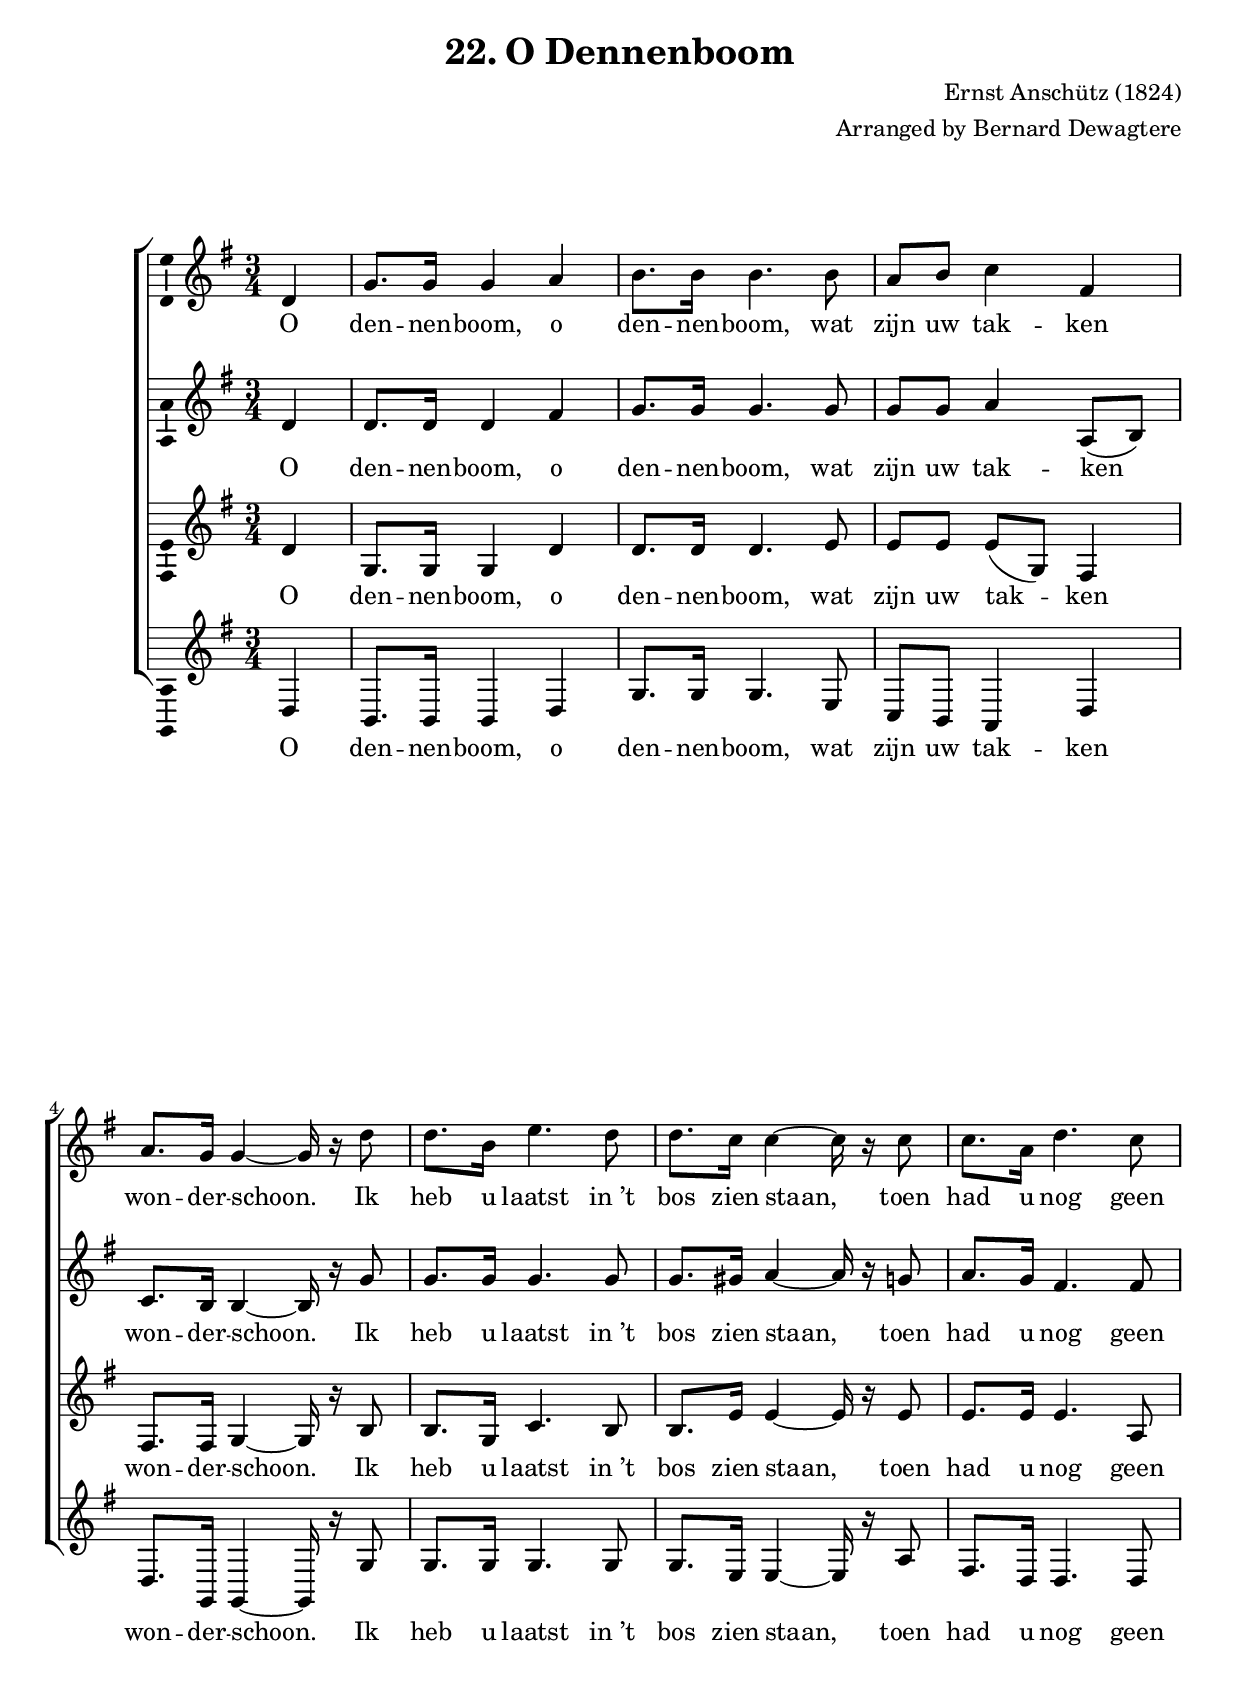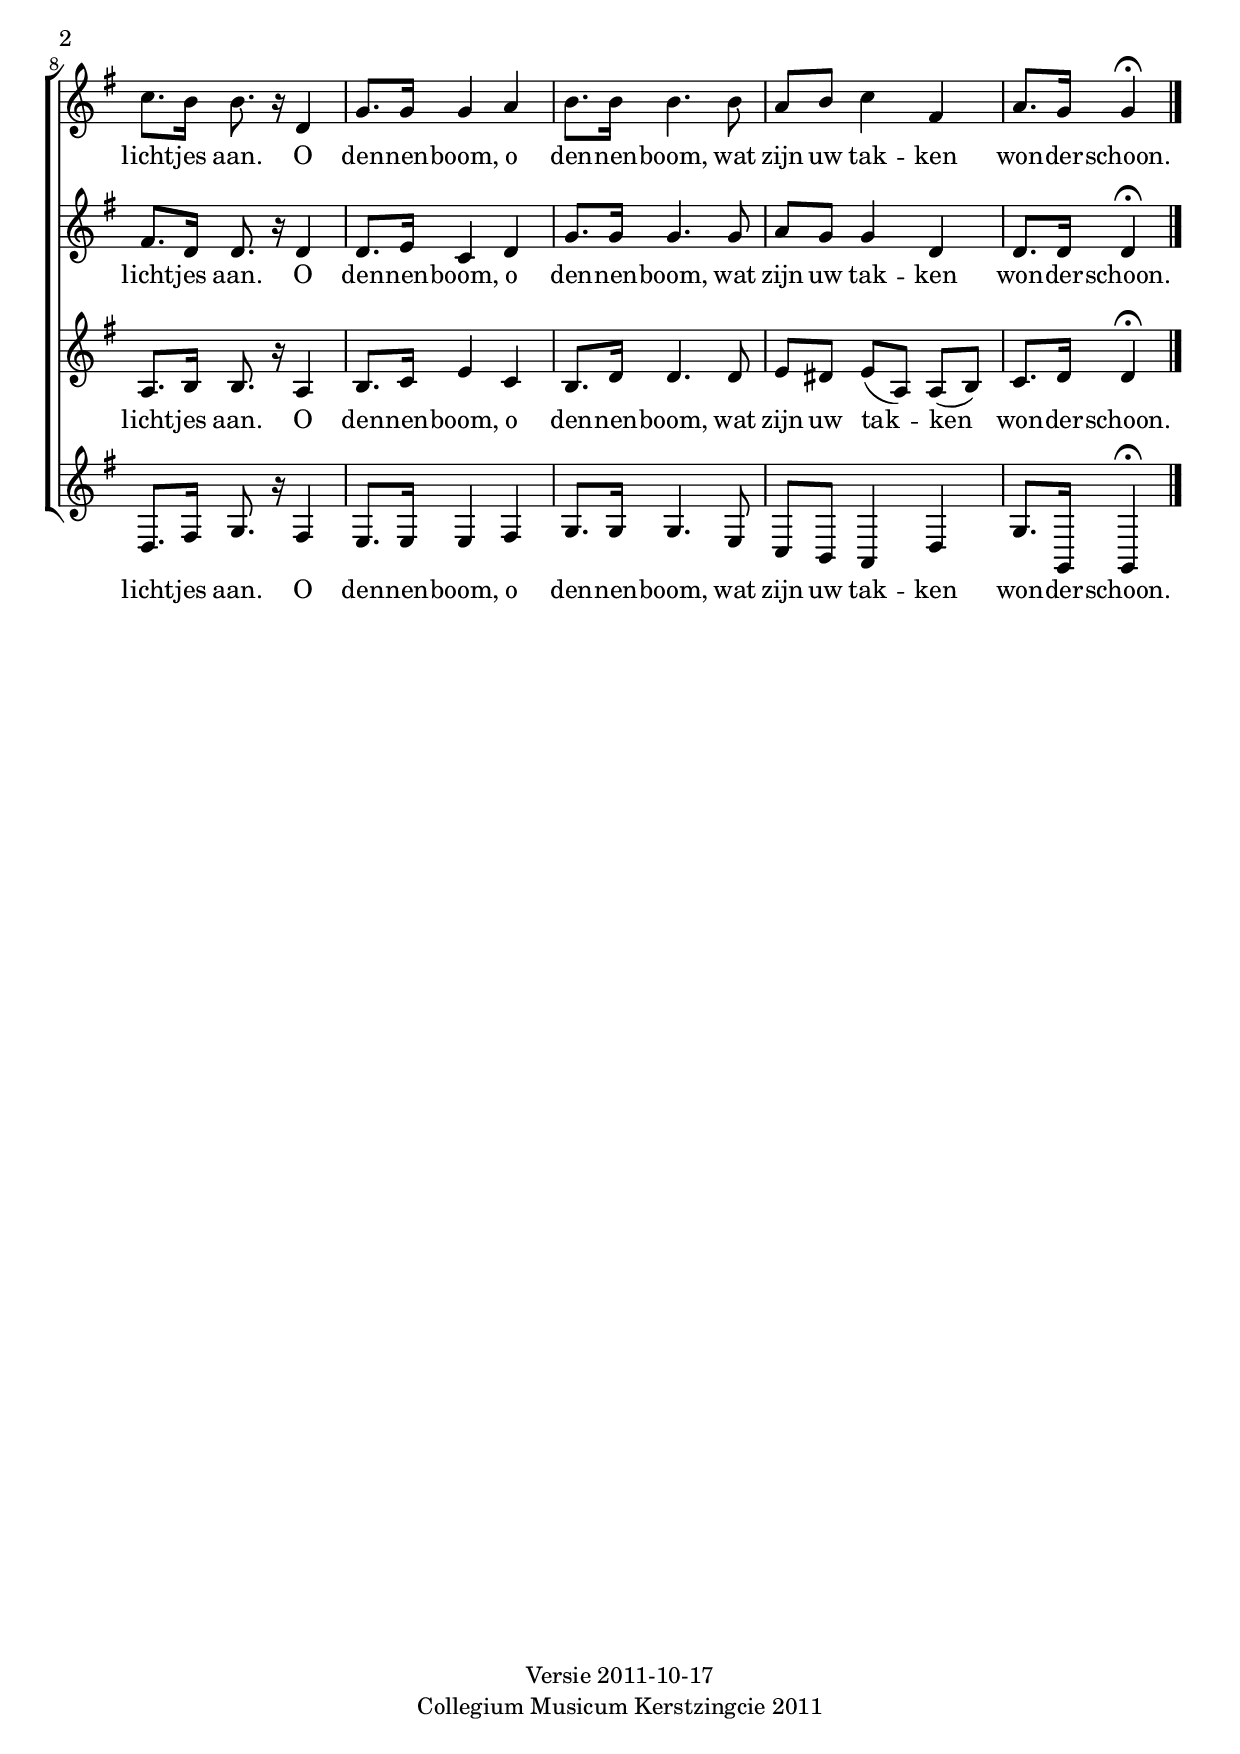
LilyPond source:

% vim: set fileformat=dos:
\version "2.12.3"

nummer = "22."

soprano = \relative c' {
  \key g \major
  \time 3/4
  \partial 4 d4
  % dennenboom, o
  g='8. g16 g4 a4 |
  % dennenboom, wat
  b8. b16 b4. b8 |
  % zijn  uw takken
  a8 b8 c4 fis,4 |
  % wonderschoon. Ik 
  a8. g16 g4 ~ g16 r16 d'8 |

  % heb u laatst in't
  d8. b16 e4. d8 |
  % bos zien staan, toen
  d8. c16 c4 ~ c16 r16 c8 |
  % had u nog geen
  c8. a16 d4. c8 |
  % lichtjes aan. O
  c8. b16 b8. r16 d,4 |

  % dennenboom, o
  g8. g16 g4 a4 |
  % dennenboom, wat
  b8. b16 b4. b8 |
  % zijn  uw takken
  a8 b8 c4 fis,4 |
  % wonderschoon
  a='8. g16 g4\fermata
  \bar "|."
}

sopranoVar = {
  \soprano
 %\alternative  {
 %  { % wonder-
 %    a='8. g16
 %    % Place Script \fermata inside TextScript 'fine'
 %    % -schoon
 %    \once \override Script #'script-priority = #-100
 %    \once \override TextScript  #'X-offset = #-0.8
 %    g8^\markup { \italic { "fine" } }\fermata r8 d4 
 %  }
 %  { 
 %    a'='4 g8 
 %    %\once \override TextScript #'X-align = ##LEFT
 %    r8^\markup { \center-align \italic { "D.C. al fine" } } \bar "||" }
 %}
}

alto = \relative c' {
  \key g \major
  \time 3/4
  % o
  % dennenboom, o
  % dennenboom, wat
  % zijn  uw takken
  % wonderschoon. Ik 
  \partial 4 d4
  d8. d16 d4 fis4 |
  g8. g16 g4. g8 |
  g8 g8 a4 a,8( b8) |
  c8. b16 b4 ~ b16 r16 g'8 |

  % heb u laatst in't
  % bos zien staan, toen
  % had u nog geen
  % lichtjes aan. O
  g8. g16 g4. g8 |
  g8. gis16 a4 ~ a16 r16 g8 |
  a8. g16 fis4. fis8 |
  fis8. d16 d8. r16 d4 |

  % dennenboom, o
  % dennenboom, wat
  % zijn  uw takken 
  % wonderschoon
  d8. e16 c4 d4 |
  g8. g16 g4. g8 |
  a8 g8 g4 d4 |
  d8. d16 d4\fermata
}


altoVar = \relative c' {
  \partial 4 r4 |
  d2(  fis4 ~ |
  fis2 f4
  e4 es2 |
  d2 ~ d16) r16 r8 |

  r4 c8( c'8 b4 ~ |
  b4 e,4.) r8 |
  
  r4 b8( b'8 a4 ~ |
  a4 d,4 c4 |
  b2 c4 |
  d4 g4 fis4 |
  e4 es2 |
  d4 ~ 
  % FIXME move fermata outside slur
  %\once \override Slur #'script-priority = #100
  %\once \override Script #'script-priority = #-100
  d4)\fermata
}

tenor = \relative c' {
  \key g \major
  \time 3/4
  % o
  % dennenboom, o
  % dennenboom, wat
  % zijn  uw takken
  % wonderschoon. Ik 
  \partial 4 d4 |
  g,8. g16 g4 d'4 |
  d8. d16 d4. e8 |
  e8[ e8] e8([ g,8)] fis4 |
  fis8. fis16 g4 ~ g16 r16 b8

  % heb u laatst in't
  % bos zien staan, toen
  % had u nog geen
  % lichtjes aan. O
  b8. g16 c4. b8 |
  b8. e16 e4 ~ e16 r16 e8 |
  e8. e16 e4. a,8 |
  a8. b16 b8. r16 a4

  % dennenboom, o
  % dennenboom, wat
  % zijn  uw takken
  % wonderschoon. Ik 
  b8. c16 e4 c4 |
  b8. d16 d4. d8 |
  e8[ dis8] e8([ a,8)] a8([ b8)] |
  c8. d16 d4\fermata
}

tenorVar = \relative c' {
  \partial 4 r4
  d2( e4 |
  fis2. |
  e2 a,4 ~ |
  a4 b4 ~ b16) r16 r8 |

  r4 g2( |
  gis4 a4.) r8 |

  r4 fis2( ~ |
  fis4 g4 fis4 |
  e2 es4 |
  d4 d'2 |
  c2 a4 ~ |
  a4 
  % move fermata outside slur
  %\once \override Slur #'script-priority = #100
  %\once \override Script #'script-priority = #-100
  b4\fermata)
}

bass = \relative c {
  \key g \major
  \time 3/4
  % o
  % dennenboom, o
  % dennenboom, wat
  % zijn  uw takken
  % wonderschoon. Ik 
  \partial 4 d4 |
  b8. b16 b4 d4 |
  g8. g16 g4. e8 |
  c8 b8 a4 d4 |
  d8. g,16 g4 ~ g16 r16 g'8 |

  % heb u laatst in't
  % bos zien staan, toen
  % had u nog geen
  % lichtjes aan. O
  g8. g16 g4. g8 |
  g8. e16 e4 ~ e16 r16 a8 |
  fis8. d16 d4. d8 |
  d8. fis16 g8. r16 fis4 |

  % dennenboom, o
  % dennenboom, wat
  % zijn  uw takken
  % wonderschoon. Ik 
  e8. e16 e4 fis4 |
  g8. g16 g4. e8 |
  c8 b8 a4 d4 |
  g8. g,16 g4\fermata
}

verseOneDE = \lyricmode {
  O Tan -- nen -- baum, O Tan -- nen -- baum
}
verseOneNL = \lyricmode {
  O
  den -- nen -- boom, o
  den -- nen -- boom, wat
  zijn uw tak -- ken
  won -- der -- schoon. Ik 

  heb u laatst "in ’t"
  bos zien staan, toen
  had u nog geen
  licht -- jes aan. O

  den -- nen -- boom, o
  den -- nen -- boom, wat
  zijn uw tak -- ken
  won -- der -- schoon.
}


\header {
  title = \markup {\nummer "O Dennenboom"}
  composer = "Ernst Anschütz (1824)"
  arranger = "Arranged by Bernard Dewagtere"
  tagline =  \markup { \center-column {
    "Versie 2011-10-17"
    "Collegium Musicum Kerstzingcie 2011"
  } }
}

% Make everything a bit smaller. 
% The normal size of the music font is 20, but that gets things *really*
% jammed together.
#(set-global-staff-size 20)

\score {
  \new ChoirStaff <<
    \new Staff = "sSoprano" << 
      \new Voice = "vSoprano" { \soprano }
    >>
    \new Lyrics \lyricsto "vSoprano" \verseOneNL

    \new Staff = "sAlto" << 
      \new Voice = "vAlto" { \alto }
    >>
    \new Lyrics \lyricsto "vAlto" \verseOneNL

    \new Staff = "sTenor" << 
      \new Voice = "vTenor" { \tenor }
    >>
    \new Lyrics \lyricsto "vTenor" \verseOneNL

    \new Staff = "sBass" << 
      \new Voice = "vBass" { \bass }
    >>
    \new Lyrics \lyricsto "vBass" \verseOneNL
  >>
  \layout { 
    % We can haz ambitus to display pitch range?
    \context { \Staff 
      \consists "Ambitus_engraver"
    }
    % space-saving tweaks
    \context { \Staff
      \override VerticalAxisGroup #'minimum-Y-extent = #'(-2 . 2)
    }
    \context { \Lyrics
      \override VerticalAxisGroup #'Y-extent = #'(-0.1 . 0.1)
    }
    \context { \Lyrics
      \override VerticalAxisGroup #'minimum-Y-extent = #'(0 . 0)
    }
  }
}
